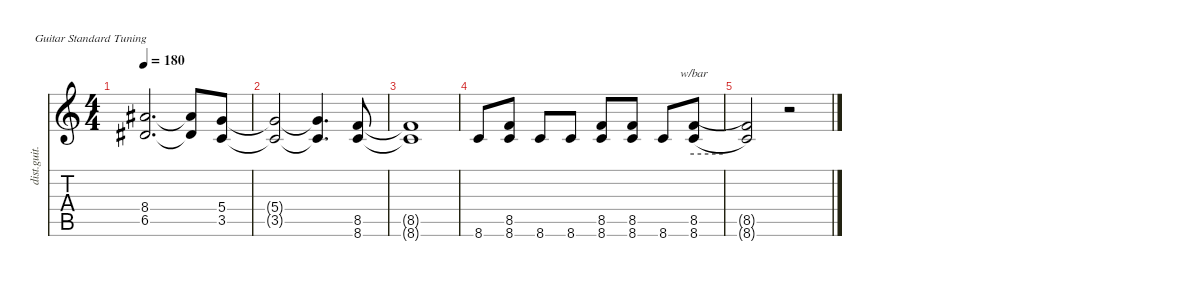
\defaultSystemsLayout 4
\hideDynamics
\bracketExtendMode nobrackets
\track ("Base" "dist.guit.") {instrument distortionguitar}
\staff {score tabs}
\tuning (E4 B3 G3 D3 A2 E2)
\ts (4 4)
\tempo 180
\clef g2
\ks c
(8.4{t acc #} 6.5{t acc #}).2{d dy f} (8.4{t acc #} 6.5{t acc #}).8 (5.4 3.5).8 |
(5.4{t} 3.5{t}).2 (5.4{t} 3.5{t}).4{d} (8.5 8.6).8 |
(8.5{t} 8.6{t}).1 |
8.6.8 (8.5 8.6).8 8.6.8 8.6.8 (8.5 8.6).8 (8.5 8.6).8 8.6.8 (8.5 8.6).8{tbe (hold default 0 0 60 0)} |
(8.5{t} 8.6{t}).2 r.2
